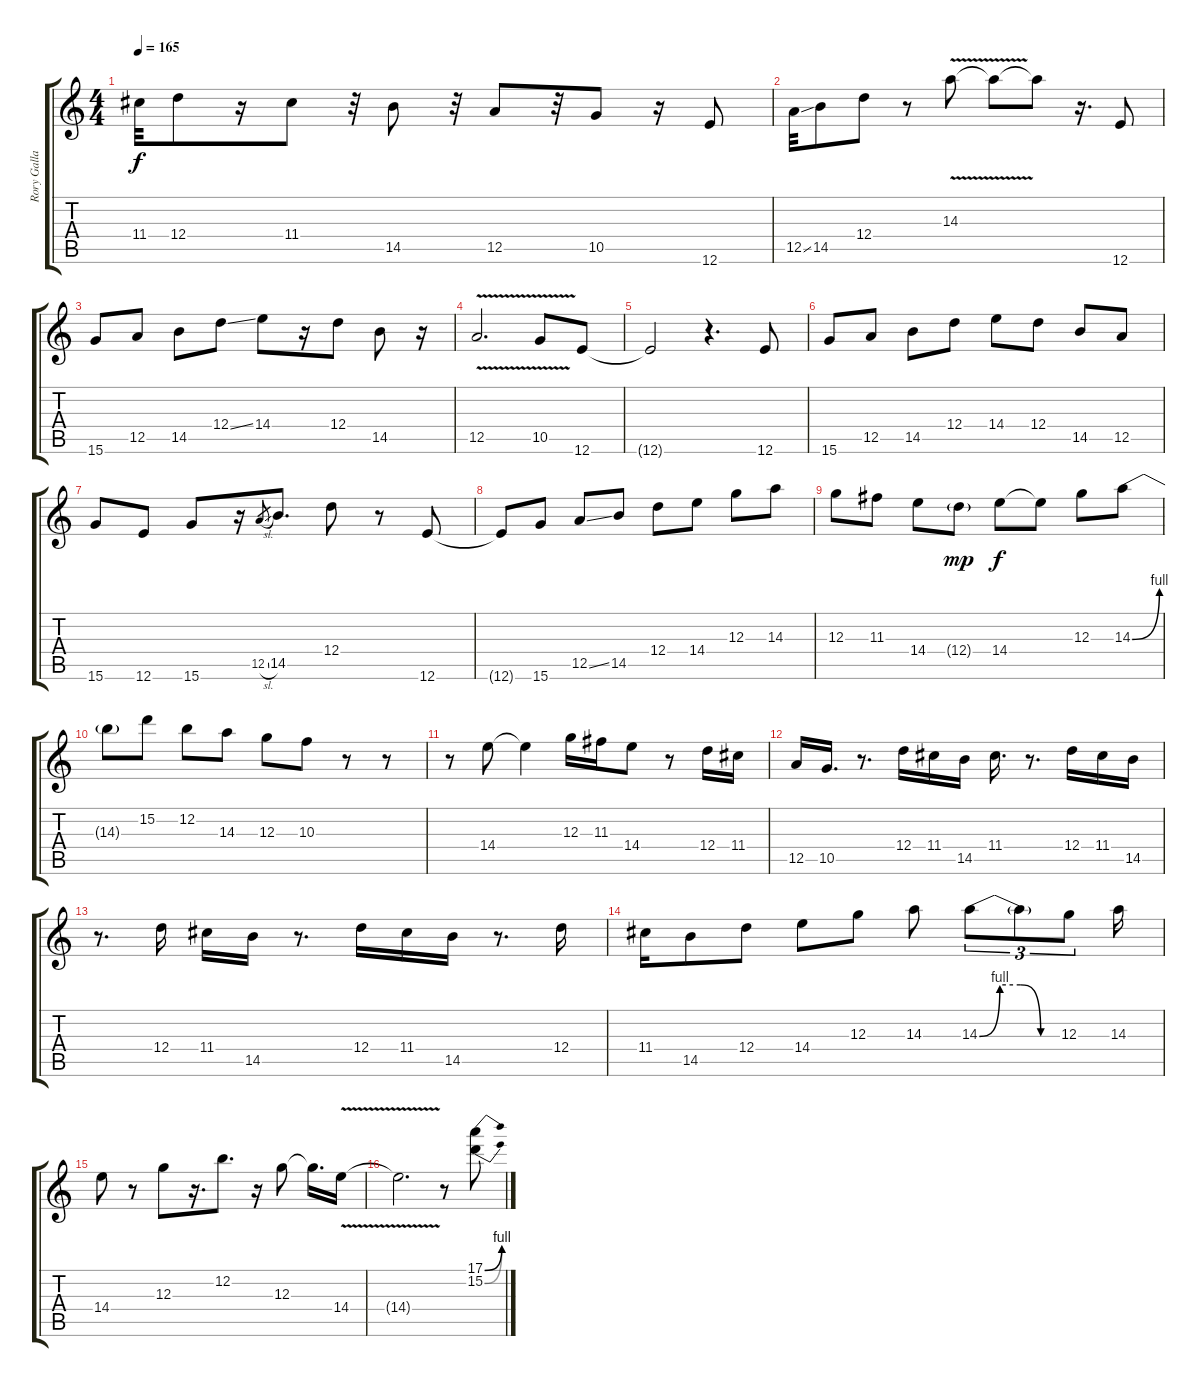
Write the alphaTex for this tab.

\track ("Rory Gallagher" "Rory Galla") {instrument overdrivenguitar}
\staff {score tabs}
\tuning (E4 B3 G3 D3 A2 E2) {hide}
\ts (4 4)
\tempo 165
\clef g2
\ks c
11.4{t}.32{dy f} 12.4.8 r.16 11.4.8 r.32 14.5.8 r.32 12.5.8 r.32 10.5.8 r.16 12.6.8 |
12.5{ss}.32 14.5.8 12.4.8 r.8 14.3{v}.8 14.3{t}.8 14.3{t}.8 r.16{d} 12.6.8 |
15.6.8 12.5.8 14.5.8 12.4{ss}.8 14.4.8 r.16 12.4.8 14.5.8 r.16 |
12.5{v}.2{d} 10.5{v}.8{instrument overdrivenguitar} 12.6.8 |
12.6{t}.2 r.4{d} 12.6.8 |
15.6.8 12.5.8 14.5.8 12.4.8 14.4.8 12.4.8 14.5.8 12.5.8 |
15.6.8 12.6.8 15.6.8 r.16 12.5{sl}.8{gr} 14.5.8{d} 12.4.8 r.8 12.6.8 |
12.6{t}.8 15.6.8 12.5{ss}.8 14.5.8 12.4.8 14.4.8{instrument guitarharmonics} 12.3.8 14.3.8 |
12.3.8 11.3.8 14.4.8 12.4{g}.8{dy mp} 14.4.8{dy f} 14.4{t}.8 12.3.8 14.3{be (bend 0 0 60 4)}.8 |
14.3{t}.8 15.2.8 12.2.8 14.3.8 12.3.8 10.3.8 r.8 r.8 |
r.8{instrument overdrivenguitar} 14.4.8 14.4{t}.4 12.3.16 11.3.16 14.4.8 r.8 12.4.16 11.4.16 |
12.5.16 10.5.16{d} r.8{d} 12.4.16 11.4.16 14.5.16 11.4.16{d} r.8{d} 12.4.16 11.4.16 14.5.16 |
r.8{d} 12.4.16 11.4.16 14.5.16 r.8{d} 12.4.16 11.4.16 14.5.16 r.8{d} 12.4.16 |
11.4.16 14.5.8 12.4.8 14.4.8 12.3.8 14.3.8 14.3{be (custom 0 0 15 4 30 4 45 0 60 0)}.8{tu (3 2)} 14.3{t}.8{tu (3 2)} 12.3.8{tu (3 2)} 14.3.16 |
14.4.8 r.8{instrument guitarharmonics} 12.3.8 r.16{d} 12.2.8{d} r.16{instrument overdrivenguitar} 12.3.8 12.3{t}.16{d} 14.4{v}.16 |
14.4{t}.2{d} r.8 (17.1{be (bend 0 0 60 4)} 15.2{be (bend 0 0 60 4)}).8
